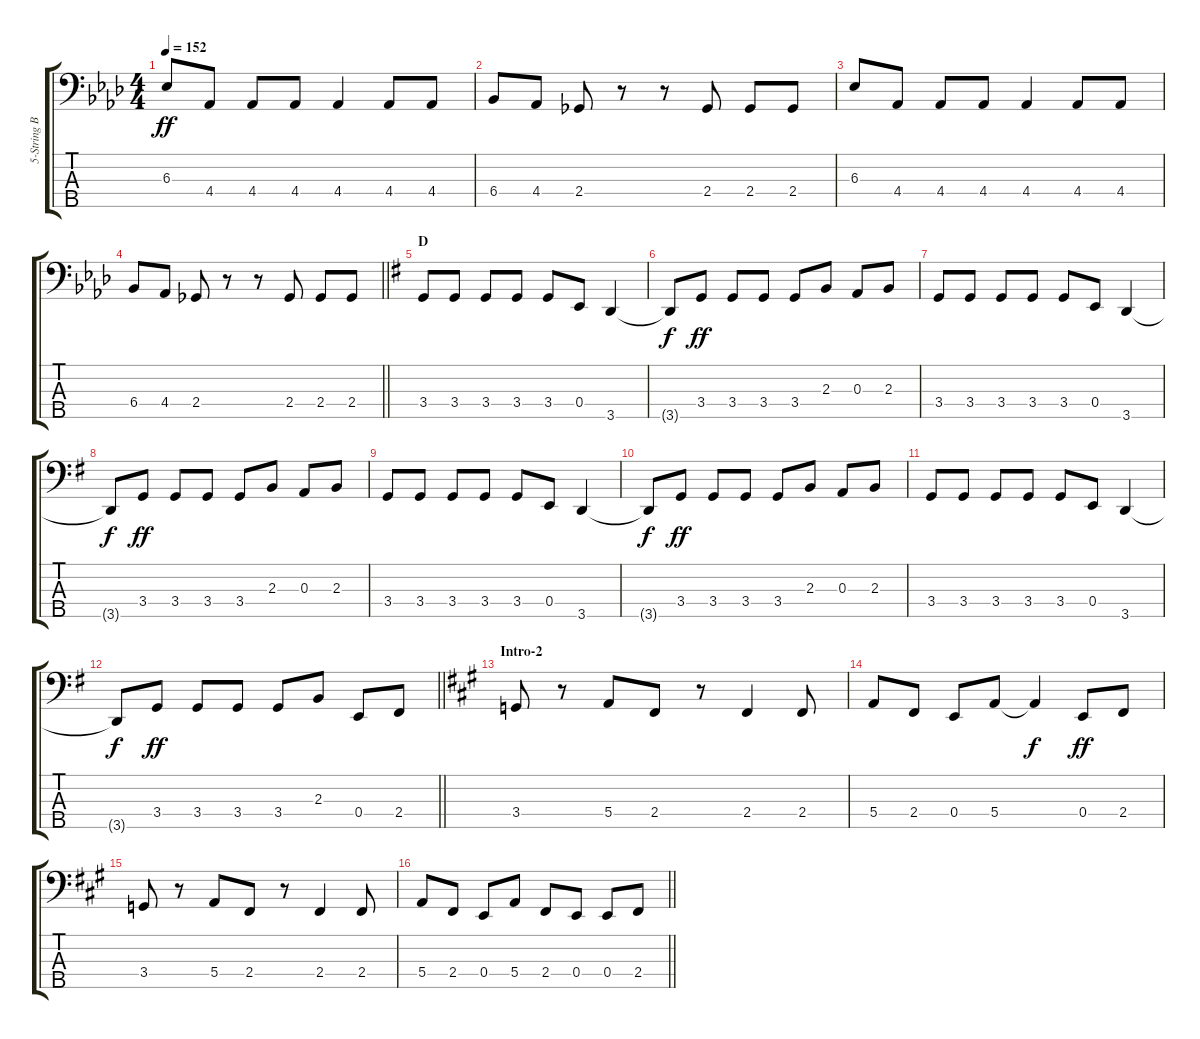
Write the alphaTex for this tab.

\track ("5-String Bass" "5-String B") {instrument electricbassfinger}
\staff {score tabs}
\tuning (G2 D2 A1 E1 B0) {hide}
\ts (4 4)
\tempo 152
\clef f4
\ks ab
6.3.8{dy ff} 4.4.8 4.4.8 4.4.8 4.4.4 4.4.8 4.4.8 |
6.4.8 4.4.8 2.4.8 r.8 r.8 2.4.8 2.4.8 2.4.8 |
6.3.8 4.4.8 4.4.8 4.4.8 4.4.4 4.4.8 4.4.8 |
\barLineRight lightlight
6.4.8 4.4.8 2.4.8 r.8 r.8 2.4.8 2.4.8 2.4.8 |
\section ("" "D")
\ks g
3.4.8 3.4.8 3.4.8 3.4.8 3.4.8 0.4.8 3.5.4 |
3.5{t}.8{dy f} 3.4.8{dy ff} 3.4.8 3.4.8 3.4.8 2.3.8 0.3.8 2.3.8 |
3.4.8 3.4.8 3.4.8 3.4.8 3.4.8 0.4.8 3.5.4 |
3.5{t}.8{dy f} 3.4.8{dy ff} 3.4.8 3.4.8 3.4.8 2.3.8 0.3.8 2.3.8 |
3.4.8 3.4.8 3.4.8 3.4.8 3.4.8 0.4.8 3.5.4 |
3.5{t}.8{dy f} 3.4.8{dy ff} 3.4.8 3.4.8 3.4.8 2.3.8 0.3.8 2.3.8 |
3.4.8 3.4.8 3.4.8 3.4.8 3.4.8 0.4.8 3.5.4 |
\barLineRight lightlight
3.5{t}.8{dy f} 3.4.8{dy ff} 3.4.8 3.4.8 3.4.8 2.3.8 0.4.8 2.4.8 |
\section ("" "Intro-2")
\ks a
3.4.8 r.8 5.4.8 2.4.8 r.8 2.4.4 2.4.8 |
5.4.8 2.4.8 0.4.8 5.4.8 5.4{t}.4{dy f} 0.4.8{dy ff} 2.4.8 |
3.4.8 r.8 5.4.8 2.4.8 r.8 2.4.4 2.4.8 |
\barLineRight lightlight
5.4.8 2.4.8 0.4.8 5.4.8 2.4.8 0.4.8 0.4.8 2.4.8
